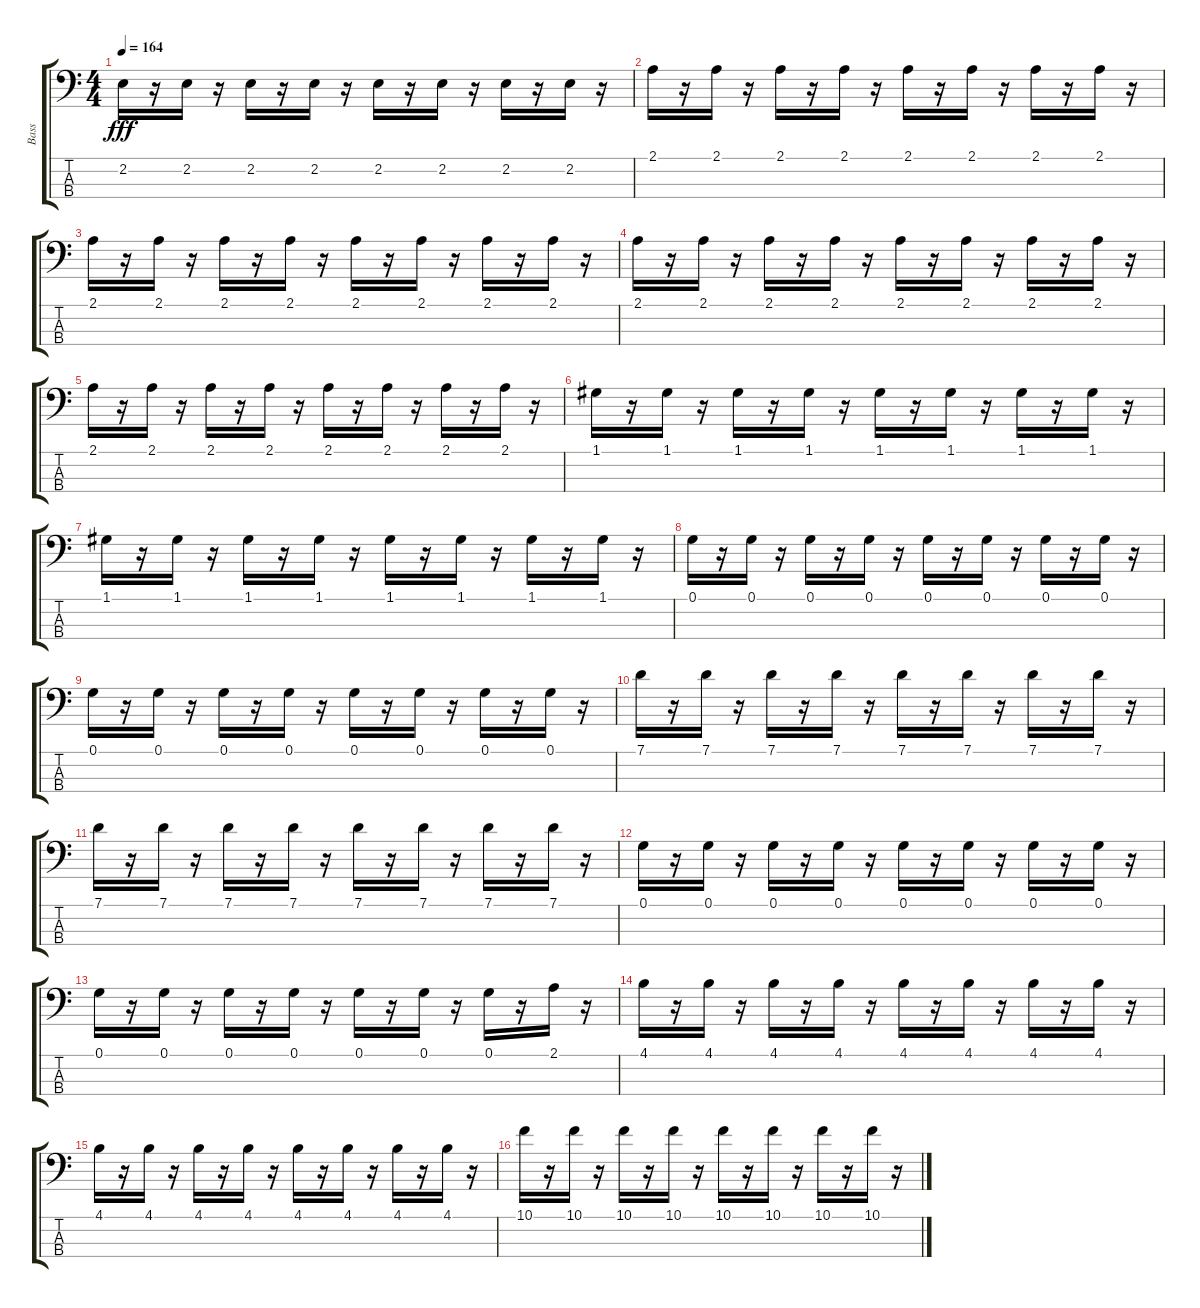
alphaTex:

\track ("Bass" "Bass") {instrument fretlessbass}
\staff {score tabs}
\tuning (G2 D2 A1 E1) {hide}
\ts (4 4)
\tempo 164
\clef f4
\ks c
2.2.16{dy fff} r.16 2.2.16 r.16 2.2.16 r.16 2.2.16 r.16 2.2.16 r.16 2.2.16 r.16 2.2.16 r.16 2.2.16 r.16 |
2.1.16 r.16 2.1.16 r.16 2.1.16 r.16 2.1.16 r.16 2.1.16 r.16 2.1.16 r.16 2.1.16 r.16 2.1.16 r.16 |
2.1.16 r.16 2.1.16 r.16 2.1.16 r.16 2.1.16 r.16 2.1.16 r.16 2.1.16 r.16 2.1.16 r.16 2.1.16 r.16 |
2.1.16 r.16 2.1.16 r.16 2.1.16 r.16 2.1.16 r.16 2.1.16 r.16 2.1.16 r.16 2.1.16 r.16 2.1.16 r.16 |
2.1.16 r.16 2.1.16 r.16 2.1.16 r.16 2.1.16 r.16 2.1.16 r.16 2.1.16 r.16 2.1.16 r.16 2.1.16 r.16 |
1.1.16 r.16 1.1.16 r.16 1.1.16 r.16 1.1.16 r.16 1.1.16 r.16 1.1.16 r.16 1.1.16 r.16 1.1.16 r.16 |
1.1.16 r.16 1.1.16 r.16 1.1.16 r.16 1.1.16 r.16 1.1.16 r.16 1.1.16 r.16 1.1.16 r.16 1.1.16 r.16 |
0.1.16 r.16 0.1.16 r.16 0.1.16 r.16 0.1.16 r.16 0.1.16 r.16 0.1.16 r.16 0.1.16 r.16 0.1.16 r.16 |
0.1.16 r.16 0.1.16 r.16 0.1.16 r.16 0.1.16 r.16 0.1.16 r.16 0.1.16 r.16 0.1.16 r.16 0.1.16 r.16 |
7.1.16 r.16 7.1.16 r.16 7.1.16 r.16 7.1.16 r.16 7.1.16 r.16 7.1.16 r.16 7.1.16 r.16 7.1.16 r.16 |
7.1.16 r.16 7.1.16 r.16 7.1.16 r.16 7.1.16 r.16 7.1.16 r.16 7.1.16 r.16 7.1.16 r.16 7.1.16 r.16 |
0.1.16 r.16 0.1.16 r.16 0.1.16 r.16 0.1.16 r.16 0.1.16 r.16 0.1.16 r.16 0.1.16 r.16 0.1.16 r.16 |
0.1.16 r.16 0.1.16 r.16 0.1.16 r.16 0.1.16 r.16 0.1.16 r.16 0.1.16 r.16 0.1.16 r.16 2.1.16 r.16 |
4.1.16 r.16 4.1.16 r.16 4.1.16 r.16 4.1.16 r.16 4.1.16 r.16 4.1.16 r.16 4.1.16 r.16 4.1.16 r.16 |
4.1.16 r.16 4.1.16 r.16 4.1.16 r.16 4.1.16 r.16 4.1.16 r.16 4.1.16 r.16 4.1.16 r.16 4.1.16 r.16 |
10.1.16 r.16 10.1.16 r.16 10.1.16 r.16 10.1.16 r.16 10.1.16 r.16 10.1.16 r.16 10.1.16 r.16 10.1.16 r.16
